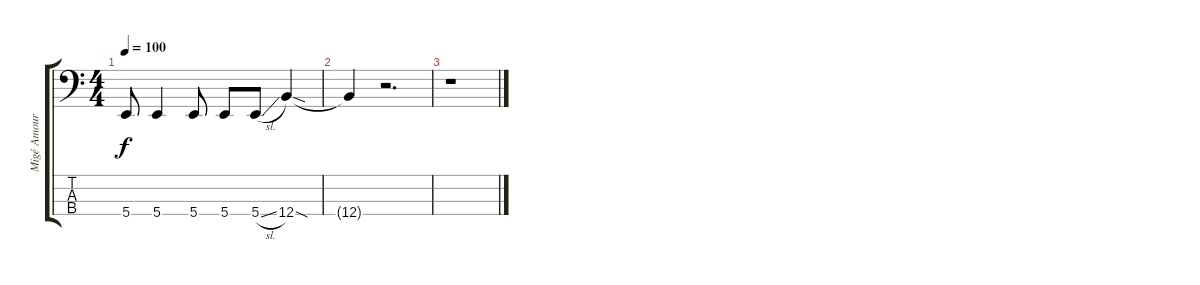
\track ("Migé Amour (Bass)" "Migé Amour") {instrument electricbassfinger}
\staff {score tabs}
\tuning (D2 A1 E1 B0) {hide}
\ts (4 4)
\tempo 100
\clef f4
\ks c
5.4{t}.8{dy f} 5.4.4 5.4.8 5.4.8 5.4{sl}.8 12.4{sod}.4 |
12.4{t}.4 r.2{d} |
r.1
